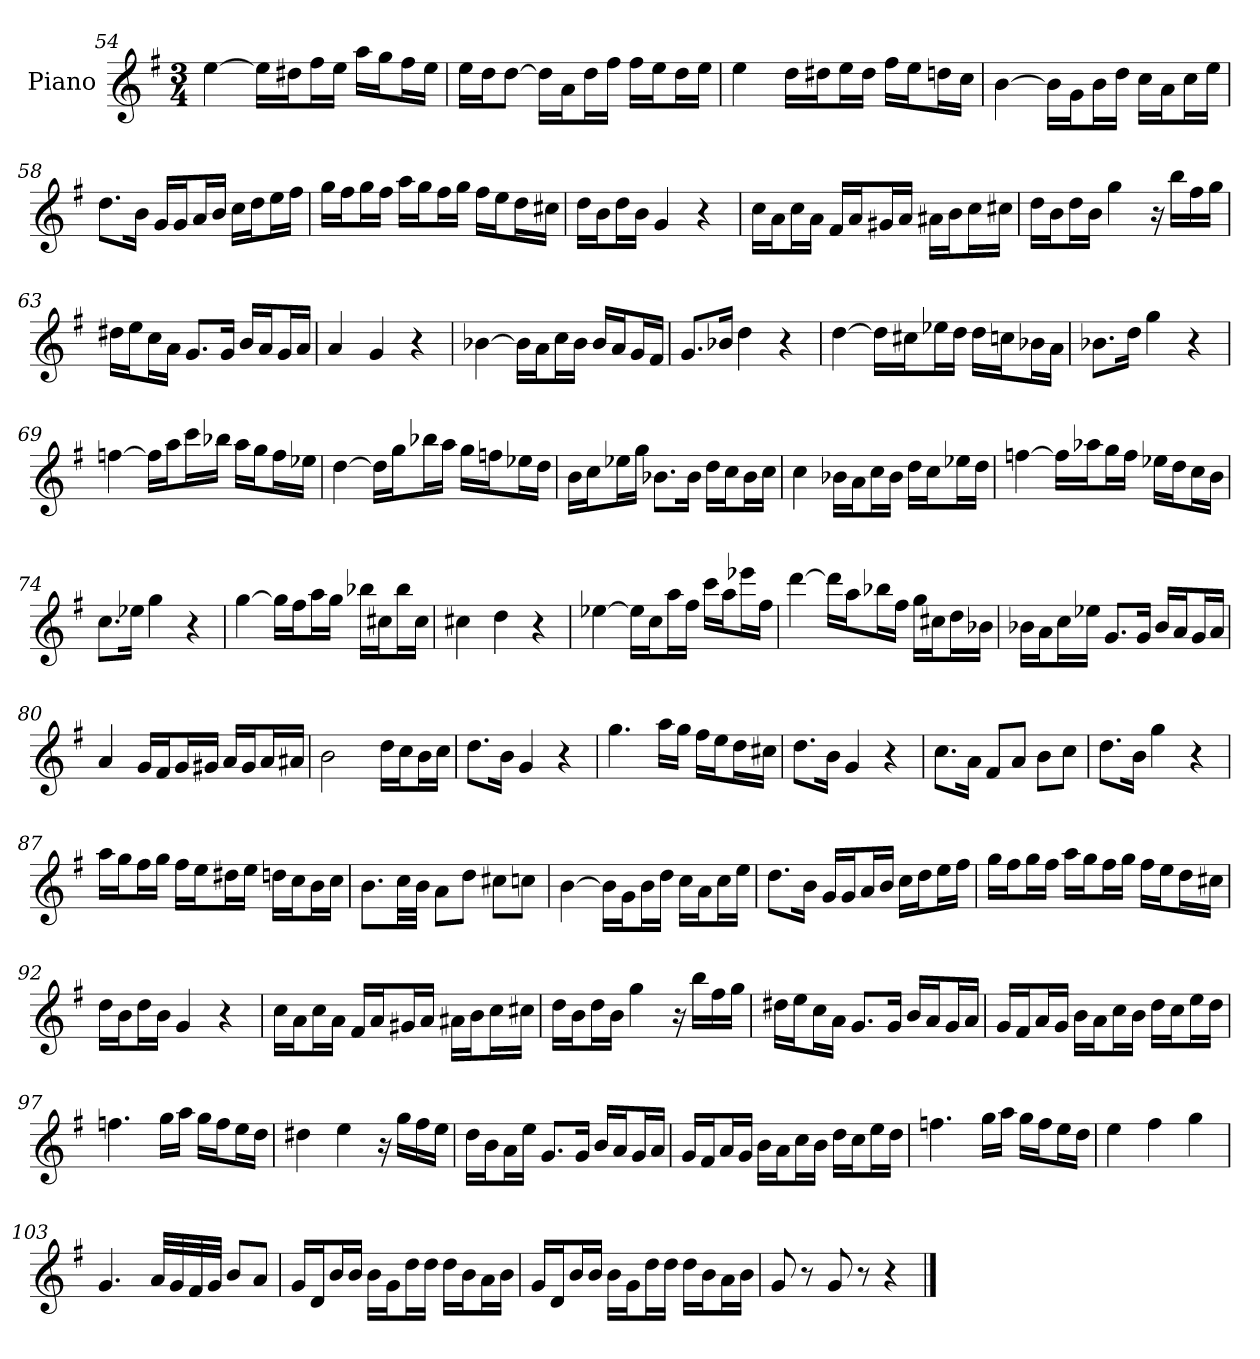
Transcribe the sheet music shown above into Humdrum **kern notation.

**kern
*part1
*staff1
*I"Piano
*I'Pno
*clefG2
*k[f#]
*G:
*M3/4
=54
[4ee
16ee\LL]
16dd#X\J
16ff#\L
16ee\JJ
16aa\LL
16gg\J
16ff#\L
16ee\JJ
=55
16ee\LL
16dd\J
[8dd\J
16dd\LL]
16a\J
16dd\L
16ff#\JJ
16ff#\LL
16ee\J
16dd\L
16ee\JJ
=56
4ee
16dd\LL
16dd#X\J
16ee\L
16dd#\JJ
16ff#\LL
16ee\J
16ddn\L
16cc\JJ
=57
[4b
16b\LL]
16g\J
16b\L
16dd\JJ
16cc\LL
16a\J
16cc\L
16ee\JJ
=58
8.dd\L
16b\Jk
16g/LL
16g/J
16a/L
16b/JJ
16cc\LL
16dd\J
16ee\L
16ff#\JJ
=59
16gg\LL
16ff#\J
16gg\L
16ff#\JJ
16aa\LL
16gg\J
16ff#\L
16gg\JJ
16ff#\LL
16ee\J
16dd\L
16cc#X\JJ
=60
16dd\LL
16b\J
16dd\L
16b\JJ
4g
4r
=61
16cc\LL
16a\J
16cc\L
16a\JJ
16f#/LL
16a/J
16g#X/L
16a/JJ
16a#X\LL
16b\J
16cc\L
16cc#X\JJ
=62
16dd\LL
16b\J
16dd\L
16b\JJ
4gg
16r
16bb\LL
16ff#\
16gg\JJ
=63
16dd#X\LL
16ee\J
16cc\L
16a\JJ
8.g/L
16g/Jk
16b/LL
16a/J
16g/L
16a/JJ
=64
4a
4g
4r
=65
[4b-X
16b-\LL]
16a\J
16cc\L
16b-\JJ
16b-/LL
16a/J
16g/L
16f#/JJ
=66
8.g/L
16b-X/Jk
4dd
4r
=67
[4dd
16dd\LL]
16cc#X\J
16ee-X\L
16dd\JJ
16dd\LL
16ccn\J
16b-X\L
16a\JJ
=68
8.b-X\L
16dd\Jk
4gg
4r
=69
[4ffn
16ff\LL]
16aa\J
16ccc\L
16bb-X\JJ
16aa\LL
16gg\J
16ff\L
16ee-X\JJ
=70
[4dd
16dd\LL]
16gg\J
16bb-X\L
16aa\JJ
16gg\LL
16ffn\J
16ee-X\L
16dd\JJ
=71
16b\LL
16cc\J
16ee-X\L
16gg\JJ
8.b-X\L
16b-\Jk
16dd\LL
16cc\J
16b-\L
16cc\JJ
=72
4cc
16b-X\LL
16a\J
16cc\L
16b-\JJ
16dd\LL
16cc\J
16ee-X\L
16dd\JJ
=73
[4ffn
16ff\LL]
16aa-X\J
16gg\L
16ff\JJ
16ee-X\LL
16dd\J
16cc\L
16b\JJ
=74
8.cc\L
16ee-X\Jk
4gg
4r
=75
[4gg
16gg\LL]
16ff#\J
16aa\L
16gg\JJ
16bb-X\LL
16cc#X\J
16bb-\L
16cc#\JJ
=76
4cc#X
4dd
4r
=77
[4ee-X
16ee-\LL]
16cc\J
16aa\L
16ff#\JJ
16ccc\LL
16aa\J
16eee-X\L
16ff#\JJ
=78
[4ddd
16ddd\LL]
16aa\J
16bb-X\L
16ff#\JJ
16gg\LL
16cc#X\J
16dd\L
16b-X\JJ
=79
16b-X\LL
16a\J
16cc\L
16ee-X\JJ
8.g/L
16g/Jk
16b-/LL
16a/J
16g/L
16a/JJ
=80
4a
16g/LL
16f#/J
16g/L
16g#X/JJ
16a/LL
16g#/J
16a/L
16a#X/JJ
=81
2b
16dd\LL
16cc\J
16b\L
16cc\JJ
=82
8.dd\L
16b\Jk
4g
4r
=83
4.gg
16aa\LL
16gg\JJ
16ff#\LL
16ee\J
16dd\L
16cc#X\JJ
=84
8.dd\L
16b\Jk
4g
4r
=85
8.cc\L
16a\Jk
8f#/L
8a/J
8b\L
8cc\J
=86
8.dd\L
16b\Jk
4gg
4r
=87
16aa\LL
16gg\J
16ff#\L
16gg\JJ
16ff#\LL
16ee\J
16dd#X\L
16ee\JJ
16ddn\LL
16cc\J
16b\L
16cc\JJ
=88
8.b\L
32cc\LL
32b\JJJ
8a\L
8dd\J
8cc#X\L
8ccn\J
=89
[4b
16b\LL]
16g\J
16b\L
16dd\JJ
16cc\LL
16a\J
16cc\L
16ee\JJ
=90
8.dd\L
16b\Jk
16g/LL
16g/J
16a/L
16b/JJ
16cc\LL
16dd\J
16ee\L
16ff#\JJ
=91
16gg\LL
16ff#\J
16gg\L
16ff#\JJ
16aa\LL
16gg\J
16ff#\L
16gg\JJ
16ff#\LL
16ee\J
16dd\L
16cc#X\JJ
=92
16dd\LL
16b\J
16dd\L
16b\JJ
4g
4r
=93
16cc\LL
16a\J
16cc\L
16a\JJ
16f#/LL
16a/J
16g#X/L
16a/JJ
16a#X\LL
16b\J
16cc\L
16cc#X\JJ
=94
16dd\LL
16b\J
16dd\L
16b\JJ
4gg
16r
16bb\LL
16ff#\
16gg\JJ
=95
16dd#X\LL
16ee\J
16cc\L
16a\JJ
8.g/L
16g/Jk
16b/LL
16a/J
16g/L
16a/JJ
=96
16g/LL
16f#/J
16a/L
16g/JJ
16b\LL
16a\J
16cc\L
16b\JJ
16dd\LL
16cc\J
16ee\L
16dd\JJ
=97
4.ffn
16gg\LL
16aa\JJ
16gg\LL
16ff\J
16ee\L
16dd\JJ
=98
4dd#X
4ee
16r
16gg\LL
16ff#\
16ee\JJ
=99
16dd\LL
16b\J
16a\L
16ee\JJ
8.g/L
16g/Jk
16b/LL
16a/J
16g/L
16a/JJ
=100
16g/LL
16f#/J
16a/L
16g/JJ
16b\LL
16a\J
16cc\L
16b\JJ
16dd\LL
16cc\J
16ee\L
16dd\JJ
=101
4.ffn
16gg\LL
16aa\JJ
16gg\LL
16ff\J
16ee\L
16dd\JJ
=102
4ee
4ff#
4gg
=103
4.g
32a/LLL
32g/
32f#/
32g/JJJ
8b/L
8a/J
=104
16g/LL
16d/J
16b/L
16b/JJ
16b\LL
16g\J
16dd\L
16dd\JJ
16dd\LL
16b\J
16a\L
16b\JJ
=105
16g/LL
16d/J
16b/L
16b/JJ
16b\LL
16g\J
16dd\L
16dd\JJ
16dd\LL
16b\J
16a\L
16b\JJ
=106
8g
8r
8g
8r
4r
==
*-
